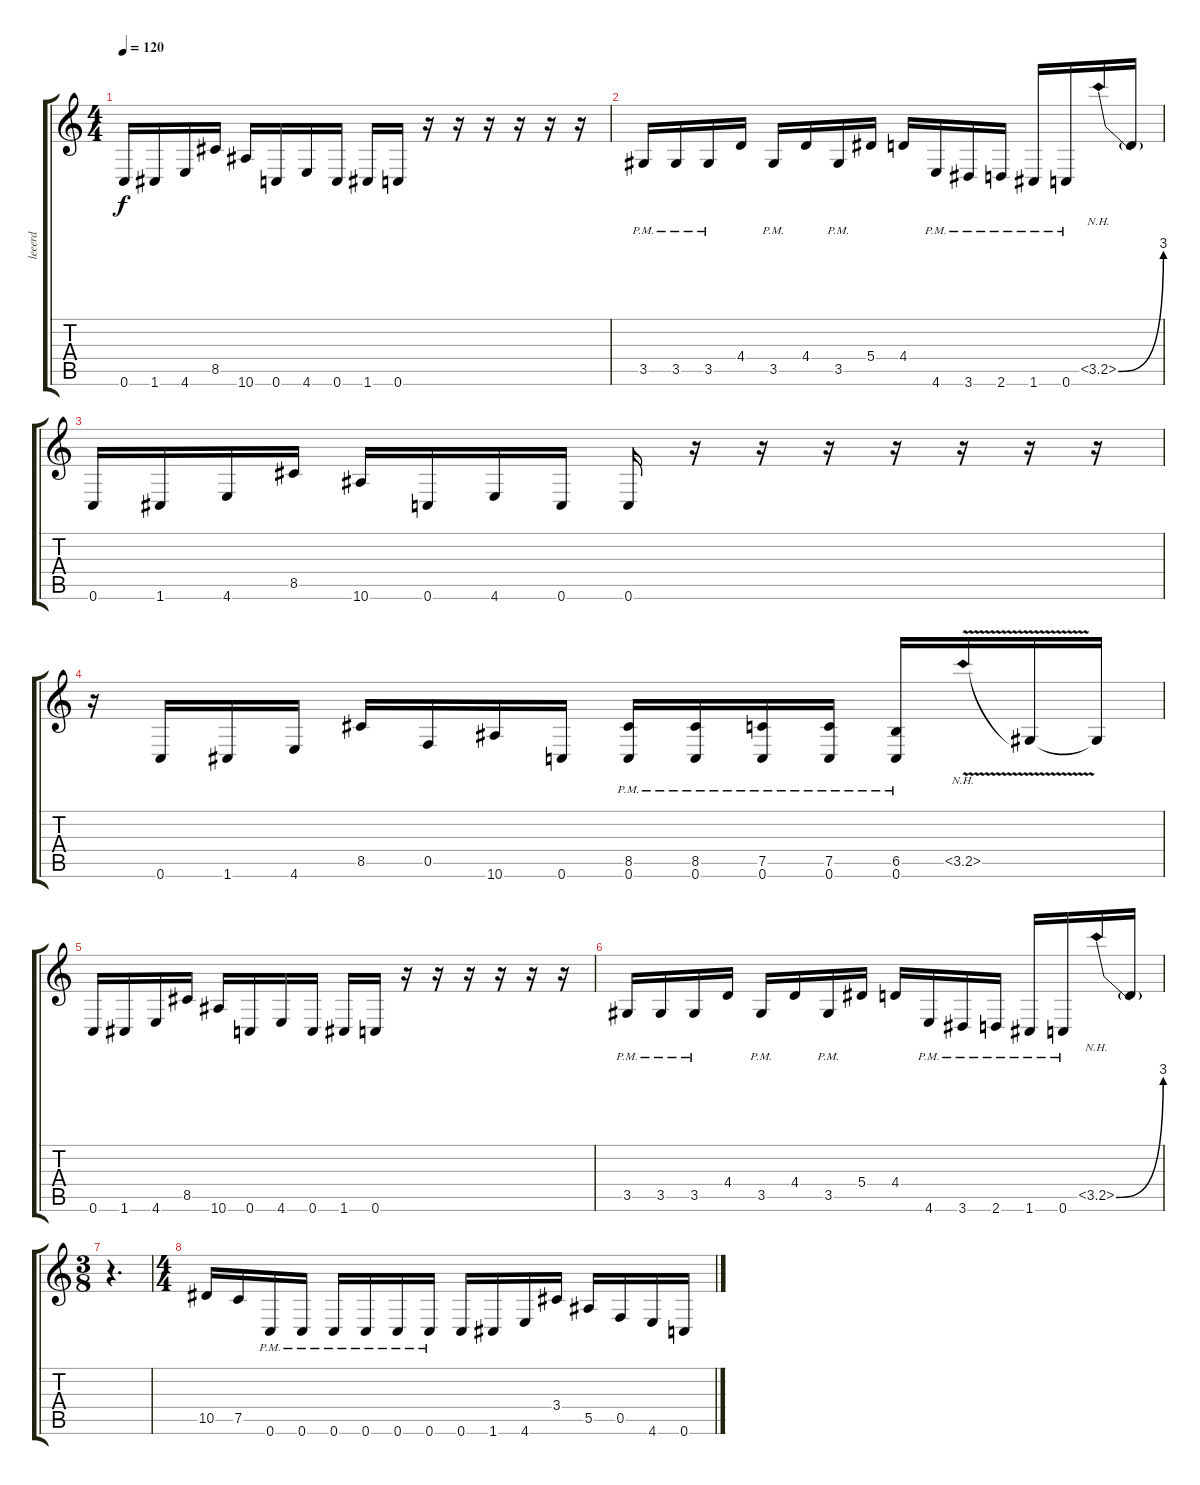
\track ("leeerd" "leeerd") {instrument distortionguitar}
\staff {score tabs}
\tuning (C4 G3 Eb3 Bb2 F2 C2) {hide}
\ts (4 4)
\tempo 120
\clef g2
\ks c
0.6.16{dy f} 1.6.16 4.6.16 8.5.16 10.6.16 0.6.16 4.6.16 0.6.16 1.6.16 0.6.16 r.16 r.16 r.16 r.16 r.16 r.16 |
3.5{pm}.16 3.5{pm}.16 3.5{pm}.16 4.4.16 3.5{pm}.16 4.4.16 3.5{pm}.16 5.4.16 4.4.16 4.6{pm}.16 3.6{pm}.16 2.6{pm}.16 1.6{pm}.16 0.6{pm}.16 3.5{be (bend 0 0 60 12) nh}.16 3.5{t}.16 |
0.6.16 1.6.16 4.6.16 8.5.16 10.6.16 0.6.16 4.6.16 0.6.16 0.6.16 r.16 r.16 r.16 r.16 r.16 r.16 r.16 |
r.16 0.6.16 1.6.16 4.6.16 8.5.16 0.5.16 10.6.16 0.6.16 (8.5{pm} 0.6{pm}).16 (8.5{pm} 0.6{pm}).16 (7.5{pm} 0.6{pm}).16 (7.5{pm} 0.6{pm}).16 (6.5{pm} 0.6{pm}).16 3.5{nh v}.16 3.5{t}.16 3.5{t}.16 |
0.6.16 1.6.16 4.6.16 8.5.16 10.6.16 0.6.16 4.6.16 0.6.16 1.6.16 0.6.16 r.16 r.16 r.16 r.16 r.16 r.16 |
3.5{pm}.16 3.5{pm}.16 3.5{pm}.16 4.4.16 3.5{pm}.16 4.4.16 3.5{pm}.16 5.4.16 4.4.16 4.6{pm}.16 3.6{pm}.16 2.6{pm}.16 1.6{pm}.16 0.6{pm}.16 3.5{be (bend 0 0 60 12) nh}.16 3.5{t}.16 |
\ts (3 8)
r.4{d} |
\ts (4 4)
10.5.16 7.5.16 0.6{pm}.16 0.6{pm}.16 0.6{pm}.16 0.6{pm}.16 0.6{pm}.16 0.6{pm}.16 0.6.16 1.6.16 4.6.16 3.4.16 5.5.16 0.5.16 4.6.16 0.6.16
